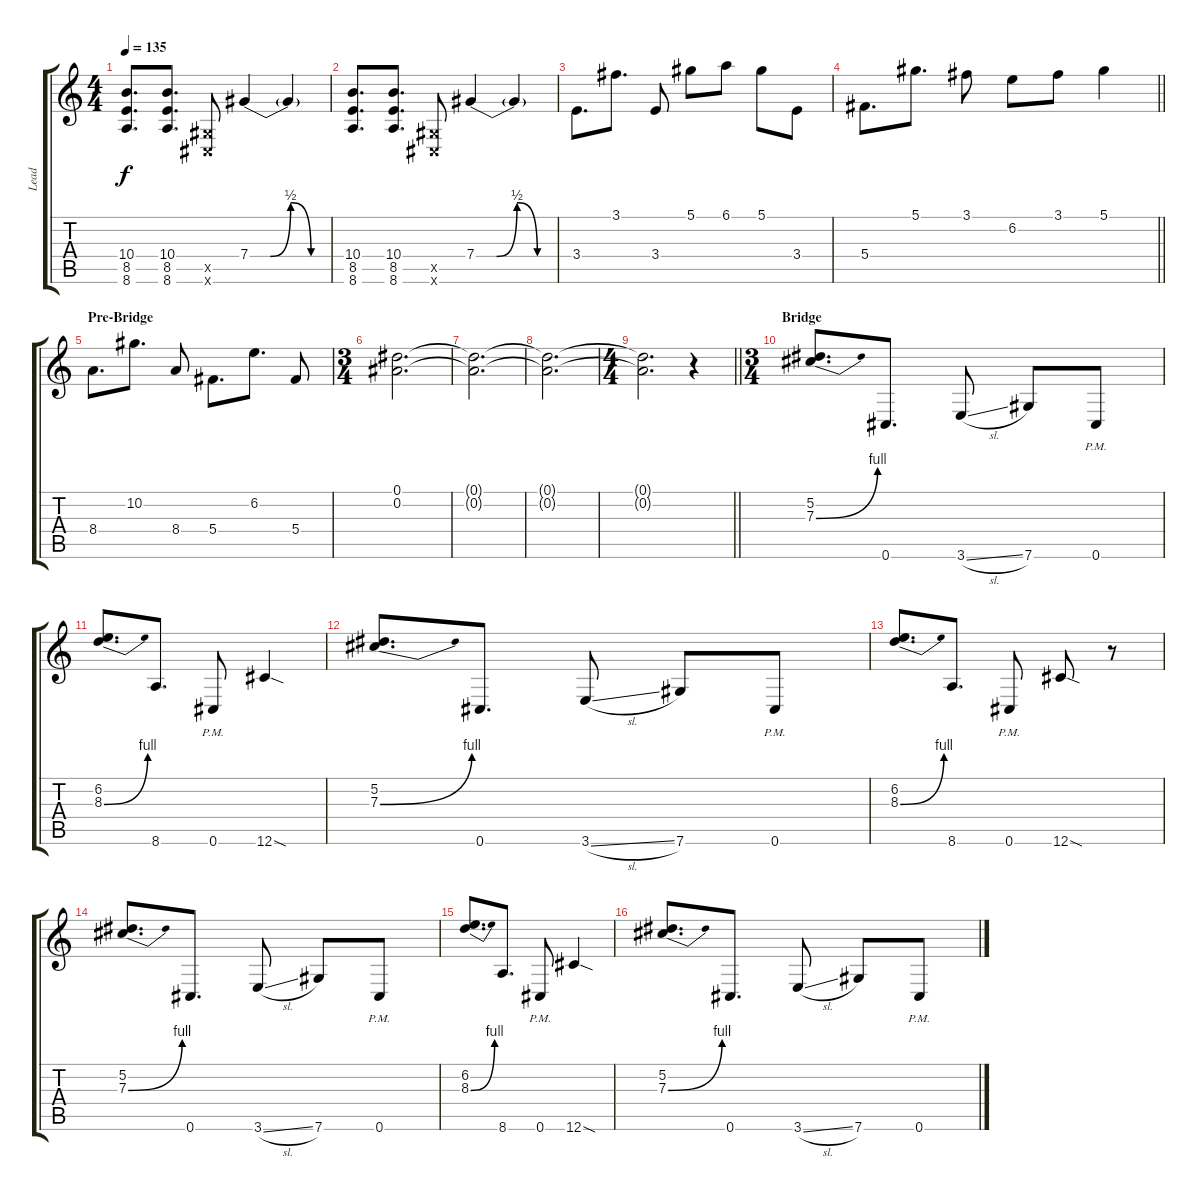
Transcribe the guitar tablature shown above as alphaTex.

\track ("Lead" "Lead") {instrument overdrivenguitar}
\staff {score tabs}
\tuning (Eb4 Bb3 Gb3 Db3 Ab2 Db2) {hide}
\ts (4 4)
\tempo 135
\clef g2
\ks c
(10.4 8.5 8.6).8{d dy f} (10.4 8.5 8.6).8{d} (0.5{x} 0.6{x}).8 7.4{be (custom 0 0 15 0 30 2 45 0 60 0)}.4 7.4{t}.4 |
(10.4 8.5 8.6).8{d} (10.4 8.5 8.6).8{d} (0.5{x} 0.6{x}).8 7.4{be (custom 0 0 15 0 30 2 45 0 60 0)}.4 7.4{t}.4 |
3.4.8{d} 3.1.8{d} 3.4.8 5.1.8 6.1.8 5.1.8 3.4.8 |
\barLineRight lightlight
5.4.8{d} 5.1.8{d} 3.1.8 6.2.8 3.1.8 5.1.4 |
\section ("" "Pre-Bridge")
8.4.8{d} 10.2.8{d} 8.4.8 5.4.8{d} 6.2.8{d} 5.4.8 |
\ts (3 4)
(0.1 0.2).2{d} |
(0.1{t} 0.2{t}).2{d} |
(0.1{t} 0.2{t}).2{d} |
\ts (4 4)
\barLineRight lightlight
(0.1{t} 0.2{t}).2{d} r.4 |
\ts (3 4)
\section ("" "Bridge")
(5.2 7.3{be (bend 0 0 60 4)}).8{d} 0.6.8{d} 3.6{sl}.8 7.6.8 0.6{pm}.8 |
(6.2 8.3{be (bend 0 0 60 4)}).8{d} 8.6.8{d} 0.6{pm}.8 12.6{sod}.4 |
(5.2 7.3{be (bend 0 0 60 4)}).8{d} 0.6.8{d} 3.6{sl}.8 7.6.8 0.6{pm}.8 |
(6.2 8.3{be (bend 0 0 60 4)}).8{d} 8.6.8{d} 0.6{pm}.8 12.6{sod}.8 r.8 |
(5.2 7.3{be (bend 0 0 60 4)}).8{d} 0.6.8{d} 3.6{sl}.8 7.6.8 0.6{pm}.8 |
(6.2 8.3{be (bend 0 0 60 4)}).8{d} 8.6.8{d} 0.6{pm}.8 12.6{sod}.4 |
(5.2 7.3{be (bend 0 0 60 4)}).8{d} 0.6.8{d} 3.6{sl}.8 7.6.8 0.6{pm}.8
